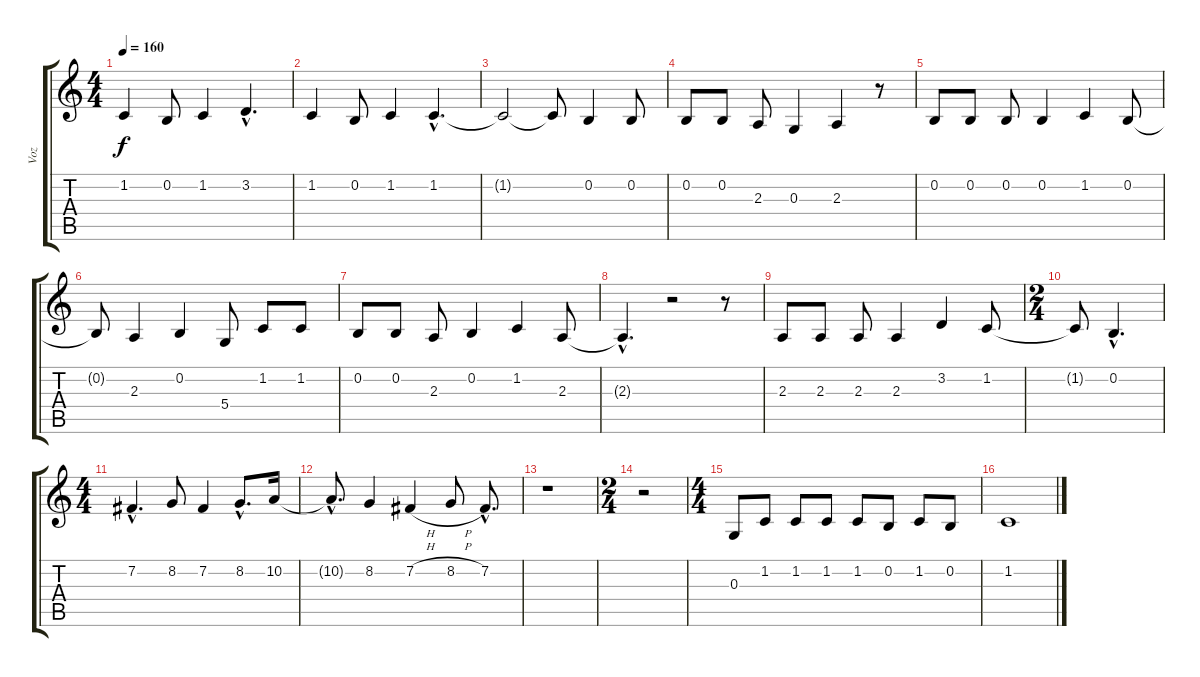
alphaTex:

\track ("Voz" "Voz") {instrument lead6voice}
\staff {score tabs}
\tuning (E4 B3 G3 D3 A2 E2) {hide}
\ts (4 4)
\tempo 160
\clef g2
\ks c
1.2.4{dy f} 0.2.8 1.2.4 3.2{hac}.4{d} |
1.2.4 0.2.8 1.2.4 1.2{hac}.4{d} |
1.2{t}.2 1.2{t}.8 0.2.4 0.2.8 |
0.2.8 0.2.8 2.3.8 0.3.4 2.3.4 r.8 |
0.2.8 0.2.8 0.2.8 0.2.4 1.2.4 0.2.8 |
0.2{t}.8 2.3.4 0.2.4 5.4.8 1.2.8 1.2.8 |
0.2.8 0.2.8 2.3.8 0.2.4 1.2.4 2.3.8 |
2.3{hac t}.4{d} r.2 r.8 |
2.3.8 2.3.8 2.3.8 2.3.4 3.2.4 1.2.8 |
\ts (2 4)
1.2{t}.8 0.2{hac}.4{d} |
\ts (4 4)
7.2{hac}.4{d} 8.2.8 7.2.4 8.2{hac}.8{d} 10.2.16 |
10.2{hac t}.8{d} 8.2.4 7.2{h}.4 8.2{h}.8 7.2{hac}.8{d} |
r.1 |
\ts (2 4)
r.2 |
\ts (4 4)
0.3.8 1.2.8 1.2.8 1.2.8 1.2.8 0.2.8 1.2.8 0.2.8 |
1.2.1
